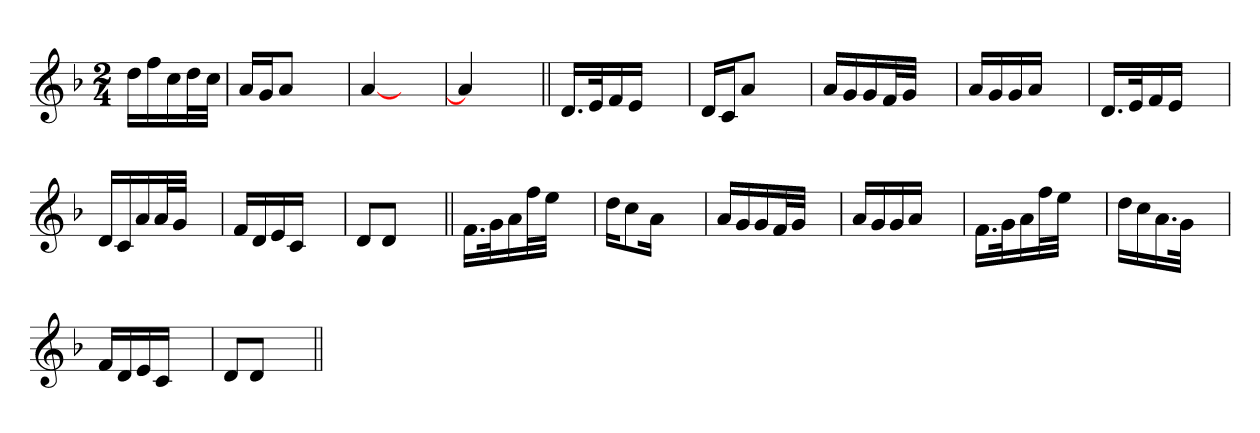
**kern
*part1
*staff1
*clefG2
*k[b-]
*d:
*M2/4
=1
16ddLL
16ff
16cc
32ddL
32ccJJJ
=
16aLL
16gJ
8aJ
4ryy
=
[4a
4ryy
=
4a]
4ryy
=||
16.dLL
32eK
16f
16eJJ
4ryy
=
16dLL
16cJ
8aJ
4ryy
=
16aLL
16g
16g
32fL
32gJJJ
4ryy
=
16aLL
16g
16g
16aJJ
4ryy
=
16.dLL
32eK
16f
16eJJ
4ryy
=
16dLL
16c
16a
32aL
32gJJJ
4ryy
=
16fLL
16d
16e
16cJJ
4ryy
=
8dL
8dJ
4ryy
=||
16.fLL
32gK
16a
32ffL
32eeJJJ
4ryy
=
16ddKL
8cc
16aJk
4ryy
=
16aLL
16g
16g
32fL
32gJJJ
4ryy
=
16aLL
16g
16g
16aJJ
4ryy
=
16.fLL
32gK
16a
32ffL
32eeJJJ
4ryy
=
16ddLL
16cc
16.a
32gJJk
4ryy
=
16fLL
16d
16e
16cJJ
4ryy
=
8dL
8dJ
4ryy
=||
*-
